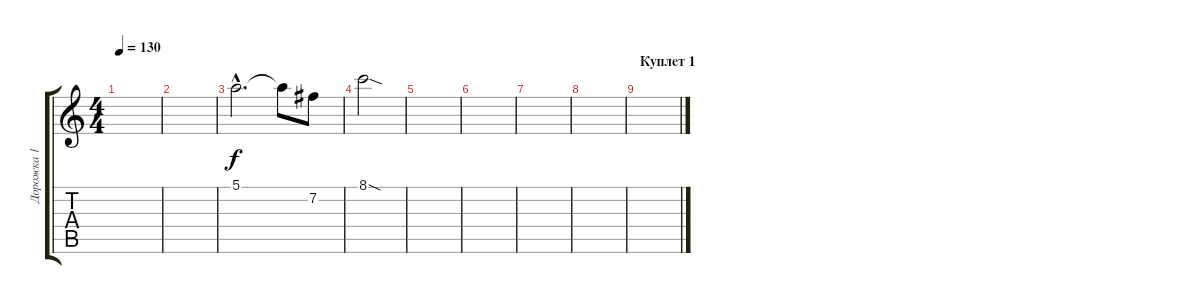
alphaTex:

\track ("Дорожка 1" "Дорожка 1") {instrument distortionguitar}
\staff {score tabs}
\tuning (E4 B3 G3 D3 A2 E2) {hide}
\ts (4 4)
\tempo 130
\clef g2
\ks c
|
|
5.1{hac}.2{d} 5.1{t}.8 7.2.8 |
8.1{sod}.2 |
|
|
|
|
\section ("" "Куплет 1")
